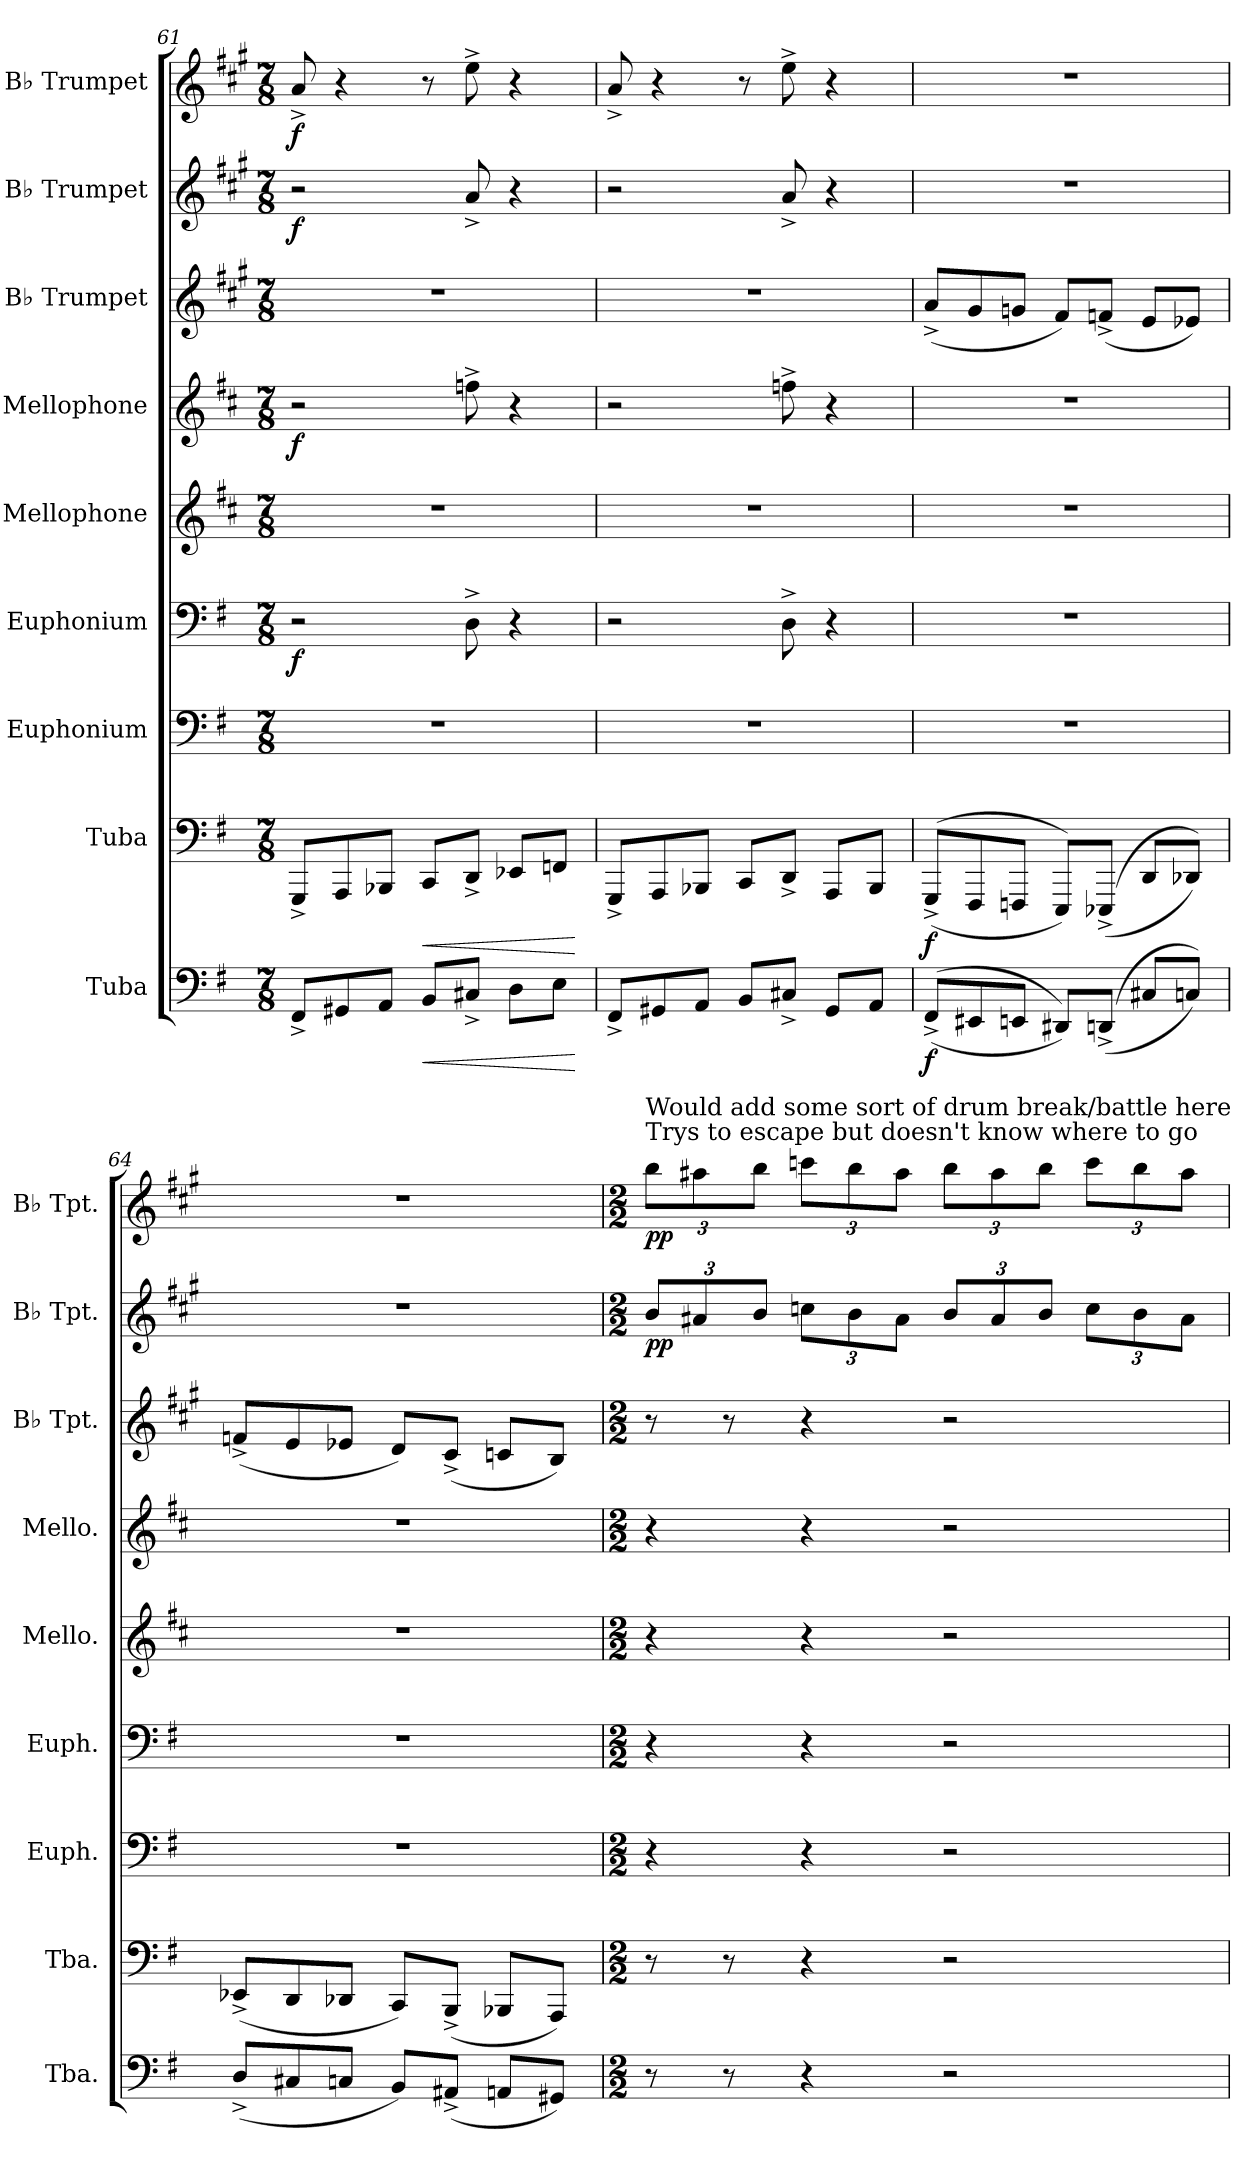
**kern	**dynam	**kern	**dynam	**kern	**kern	**dynam	**kern	**kern	**dynam	**kern	**kern	**dynam	**kern	**dynam
*part9	*part9	*part8	*part8	*part7	*part6	*part6	*part5	*part4	*part4	*part3	*part2	*part2	*part1	*part1
*staff9	*staff9	*staff8	*staff8	*staff7	*staff6	*staff6	*staff5	*staff4	*staff4	*staff3	*staff2	*staff2	*staff1	*staff1
*I"Tuba	*	*I"Tuba	*	*I"Euphonium	*I"Euphonium	*	*I"Mellophone	*I"Mellophone	*	*I"B♭ Trumpet	*I"B♭ Trumpet	*	*I"B♭ Trumpet	*
*I'Tba.	*	*I'Tba.	*	*I'Euph.	*I'Euph.	*	*I'Mello.	*I'Mello.	*	*I'B♭ Tpt.	*I'B♭ Tpt.	*	*I'B♭ Tpt.	*
*clefF4	*	*clefF4	*	*clefF4	*clefF4	*	*clefG2	*clefG2	*	*clefG2	*clefG2	*	*clefG2	*
*	*	*	*	*	*	*	*ITrd4c7	*ITrd4c7	*	*ITrd1c2	*ITrd1c2	*	*ITrd1c2	*
*k[f#]	*	*k[f#]	*	*k[f#]	*k[f#]	*	*k[f#]	*k[f#]	*	*k[f#]	*k[f#]	*	*k[f#]	*
*M7/8	*	*M7/8	*	*M7/8	*M7/8	*	*M7/8	*M7/8	*	*M7/8	*M7/8	*	*M7/8	*
=61	=61	=61	=61	=61	=61	=61	=61	=61	=61	=61	=61	=61	=61	=61
!	!	!	!	!	!	!LO:DY:b	!	!	!LO:DY:b	!	!	!LO:DY:b	!	!LO:DY:b
8FF#^/L	.	8GGG^/L	.	2..r	2r	f	2..r	2r	f	2..r	2r	f	8g^/	f
8GG#X/	.	8AAA/	.	.	.	.	.	.	.	.	.	.	4r	.
8AA/J	.	8BBB-X/J	.	.	.	.	.	.	.	.	.	.	.	.
!	!LO:HP:b	!	!LO:HP:b	!	!	!	!	!	!	!	!	!	!	!
8BB/L	<	8CC/L	<	.	.	.	.	.	.	.	.	.	8r	.
8C#X^/J	.	8DD^/J	.	.	8D^\	.	.	8b-X^\	.	.	8g^/	.	8dd^\	.
8D\L	.	8EE-X/L	.	.	4r	.	.	4r	.	.	4r	.	4r	.
8E\J	.	8FFn/J	.	.	.	.	.	.	.	.	.	.	.	.
.	[	.	[	.	.	.	.	.	.	.	.	.	.	.
!!LO:PB:g=z
=62	=62	=62	=62	=62	=62	=62	=62	=62	=62	=62	=62	=62	=62	=62
8FF#^/L	.	8GGG^/L	.	2..r	2r	.	2..r	2r	.	2..r	2r	.	8g^/	.
8GG#X/	.	8AAA/	.	.	.	.	.	.	.	.	.	.	4r	.
8AA/J	.	8BBB-X/J	.	.	.	.	.	.	.	.	.	.	.	.
8BB/L	.	8CC/L	.	.	.	.	.	.	.	.	.	.	8r	.
8C#X^/J	.	8DD^/J	.	.	8D^\	.	.	8b-X^\	.	.	8g^/	.	8dd^\	.
8GG#/L	.	8AAA/L	.	.	4r	.	.	4r	.	.	4r	.	4r	.
8AA/J	.	8BBB-/J	.	.	.	.	.	.	.	.	.	.	.	.
=63	=63	=63	=63	=63	=63	=63	=63	=63	=63	=63	=63	=63	=63	=63
!	!LO:DY:b	!	!LO:DY:b	!	!	!	!	!	!	!	!	!	!	!
(<(<8FF#^/L	f	(<(<8GGG^/L	f	2..r	2..r	.	2..r	2..r	.	(<8g^/L	2..r	.	2..r	.
8EE#X/	.	8FFF#/	.	.	.	.	.	.	.	8f#/	.	.	.	.
8EEn/J	.	8FFFn/J	.	.	.	.	.	.	.	8fn/J	.	.	.	.
8DD#X/L))	.	8EEE/L))	.	.	.	.	.	.	.	8e/L)	.	.	.	.
(<(<8DDn^/J	.	(<(<8EEE-X^/J	.	.	.	.	.	.	.	(<8e-X^/J	.	.	.	.
8C#X/L	.	8DD/L	.	.	.	.	.	.	.	8d/L	.	.	.	.
8Cn/J))	.	8DD-X/J))	.	.	.	.	.	.	.	8d-X/J)	.	.	.	.
=64	=64	=64	=64	=64	=64	=64	=64	=64	=64	=64	=64	=64	=64	=64
(<8D^/L	.	(<8EE-X^/L	.	2..r	2..r	.	2..r	2..r	.	(<8e-X^/L	2..r	.	2..r	.
8C#X/	.	8DD/	.	.	.	.	.	.	.	8d/	.	.	.	.
8Cn/J	.	8DD-X/J	.	.	.	.	.	.	.	8d-X/J	.	.	.	.
8BB/L)	.	8CC/L)	.	.	.	.	.	.	.	8c/L)	.	.	.	.
(<8AA#X^/J	.	(<8BBB^/J	.	.	.	.	.	.	.	(<8B^/J	.	.	.	.
8AAn/L	.	8BBB-X/L	.	.	.	.	.	.	.	8B-X/L	.	.	.	.
8GG#X/J)	.	8AAA/J)	.	.	.	.	.	.	.	8A/J)	.	.	.	.
!!LO:PB:g=z
=65	=65	=65	=65	=65	=65	=65	=65	=65	=65	=65	=65	=65	=65	=65
*M2/2	*	*M2/2	*	*M2/2	*M2/2	*	*M2/2	*M2/2	*	*M2/2	*M2/2	*	*M2/2	*
*	*	*	*	*	*	*	*	*	*	*	*Xbrackettup	*	*Xbrackettup	*
*	*	*	*	*	*	*	*	*	*	*	*	*	*MM120	*
!	!	!	!	!	!	!	!	!	!	!	!	!	!LO:TX:a:t=Trys to escape but doesn't know where to go	!
!	!	!	!	!	!	!	!	!	!	!	!	!	!LO:TX:a:t=Would add some sort of drum break/battle here	!
!	!	!	!	!	!	!	!	!	!	!	!	!LO:DY:b	!	!LO:DY:b
8r	.	8r	.	4r	4r	.	4r	4r	.	8r	12a/L	pp	12aa\L	pp
.	.	.	.	.	.	.	.	.	.	.	12g#X/	.	12gg#X\	.
8r	.	8r	.	.	.	.	.	.	.	8r	.	.	.	.
.	.	.	.	.	.	.	.	.	.	.	12a/J	.	12aa\J	.
4r	.	4r	.	4r	4r	.	4r	4r	.	4r	12b-X\L	.	12bb-X\L	.
.	.	.	.	.	.	.	.	.	.	.	12a\	.	12aa\	.
.	.	.	.	.	.	.	.	.	.	.	12g#\J	.	12gg#\J	.
2r	.	2r	.	2r	2r	.	2r	2r	.	2r	12a/L	.	12aa\L	.
.	.	.	.	.	.	.	.	.	.	.	12g#/	.	12gg#\	.
.	.	.	.	.	.	.	.	.	.	.	12a/J	.	12aa\J	.
.	.	.	.	.	.	.	.	.	.	.	12b-\L	.	12bb-\L	.
.	.	.	.	.	.	.	.	.	.	.	12a\	.	12aa\	.
.	.	.	.	.	.	.	.	.	.	.	12g#\J	.	12gg#\J	.
=	=	=	=	=	=	=	=	=	=	=	=	=	=	=
*-	*-	*-	*-	*-	*-	*-	*-	*-	*-	*-	*-	*-	*-	*-
